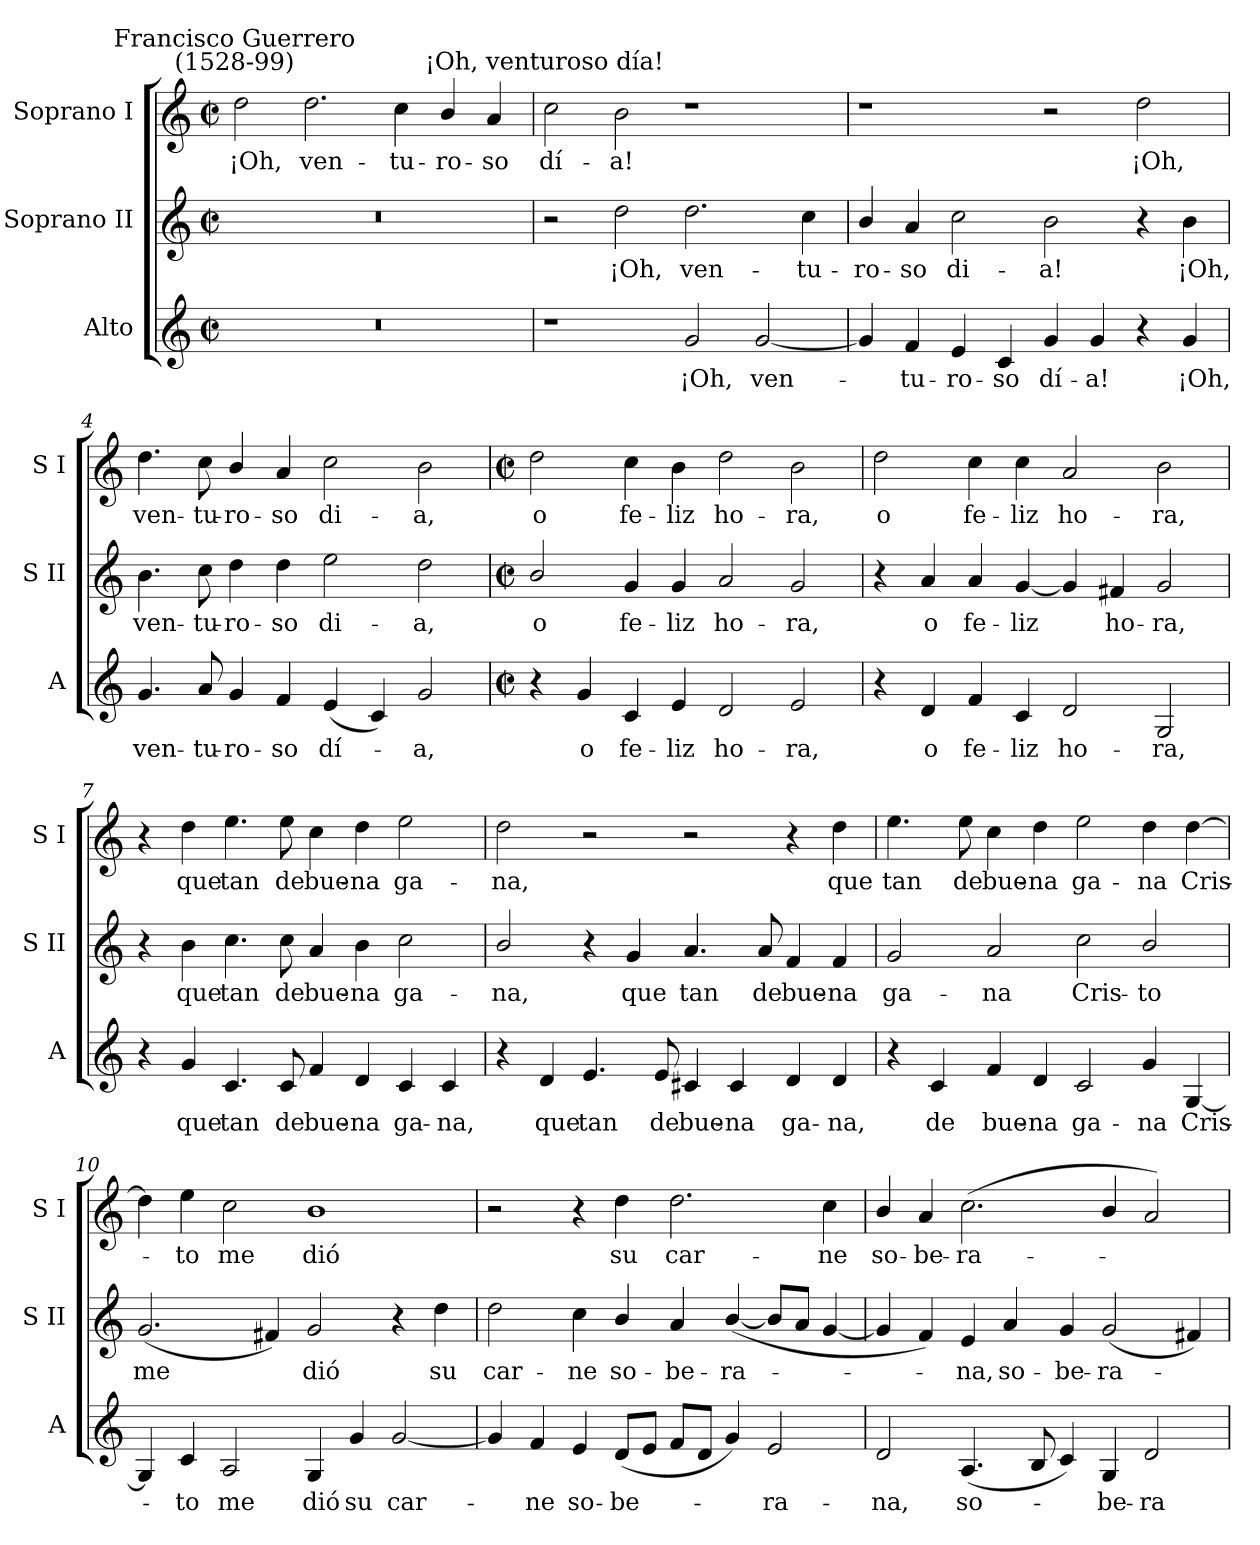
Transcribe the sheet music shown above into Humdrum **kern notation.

**kern	**text	**kern	**text	**kern	**text
*part3	*part3	*part2	*part2	*part1	*part1
*staff3	*staff3	*staff2	*staff2	*staff1	*staff1
*I"Alto	*	*I"Soprano II	*	*I"Soprano I	*
*I'A	*	*I'S II	*	*I'S I	*
*clefG2	*	*clefG2	*	*clefG2	*
*k[]	*	*k[]	*	*k[]	*
*C:	*	*C:	*	*C:	*
*M4/2	*	*M4/2	*	*M4/2	*
*met(c|)	*	*met(c|)	*	*met(c|)	*
=1	=1	=1	=1	=1	=1
!	!	!	!	!LO:TX:a:cj:t=Francisco Guerrero\n(1528-99)	!
!	!	!	!	!	!LO:LY:b
0r	.	0r	.	2dd	¡Oh,
!	!	!	!	!	!LO:LY:b
.	.	.	.	2.dd	ven-
!	!	!	!	!	!LO:LY:b
.	.	.	.	4cc	-tu-
!	!	!	!	!	!LO:LY:b
.	.	.	.	4b/	-ro-
!	!	!	!	!	!LO:LY:b
.	.	.	.	4a	-so
=2	=2	=2	=2	=2	=2
!	!	!	!	!LO:TX:a:cj:t=¡Oh, venturoso día!	!
!	!	!	!	!	!LO:LY:b
1r	.	2r	.	2cc	dí-
!	!	!	!LO:LY:b	!	!LO:LY:b
.	.	2dd	¡Oh,	2b	-a!
!	!LO:LY:b	!	!LO:LY:b	!	!
2g	¡Oh,	2.dd	ven-	1r	.
!	!LO:LY:b	!	!	!	!
[2g	ven-	.	.	.	.
!	!	!	!LO:LY:b	!	!
.	.	4cc	-tu-	.	.
=3	=3	=3	=3	=3	=3
!	!	!	!LO:LY:b	!	!
4g]	.	4b/	-ro-	1r	.
!	!LO:LY:b	!	!LO:LY:b	!	!
4f	tu-	4a	-so	.	.
!	!LO:LY:b	!	!LO:LY:b	!	!
4e	-ro-	2cc	di-	.	.
!	!LO:LY:b	!	!	!	!
4c	-so	.	.	.	.
!	!LO:LY:b	!	!LO:LY:b	!	!
4g	dí-	2b	-a!	2r	.
!	!LO:LY:b	!	!	!	!
4g	-a!	.	.	.	.
!	!	!	!	!	!LO:LY:b
4r	.	4r	.	2dd	¡Oh,
!	!LO:LY:b	!	!LO:LY:b	!	!
4g	¡Oh,	4b	¡Oh,	.	.
=4	=4	=4	=4	=4	=4
!	!LO:LY:b	!	!LO:LY:b	!	!LO:LY:b
4.g	ven-	4.b	ven-	4.dd	ven-
!	!LO:LY:b	!	!LO:LY:b	!	!LO:LY:b
8a	-tu-	8cc	-tu-	8cc	-tu-
!	!LO:LY:b	!	!LO:LY:b	!	!LO:LY:b
4g	-ro-	4dd	-ro-	4b/	-ro-
!	!LO:LY:b	!	!LO:LY:b	!	!LO:LY:b
4f	-so	4dd	-so	4a	-so
!	!LO:LY:b	!	!LO:LY:b	!	!LO:LY:b
(<4e	dí-	2ee	di-	2cc	di-
4c)	.	.	.	.	.
!	!LO:LY:b	!	!LO:LY:b	!	!LO:LY:b
2g	a,	2dd	-a,	2b	-a,
!!LO:LB:g=z
=5	=5	=5	=5	=5	=5
*M4/2	*	*M4/2	*	*M4/2	*
*met(c|)	*	*met(c|)	*	*met(c|)	*
!	!	!	!LO:LY:b	!	!LO:LY:b
4r	.	2b/	o	2dd	o
!	!LO:LY:b	!	!	!	!
4g	o	.	.	.	.
!	!LO:LY:b	!	!LO:LY:b	!	!LO:LY:b
4c	fe-	4g	fe-	4cc	fe-
!	!LO:LY:b	!	!LO:LY:b	!	!LO:LY:b
4e	-liz	4g	-liz	4b	-liz
!	!LO:LY:b	!	!LO:LY:b	!	!LO:LY:b
2d	ho-	2a	ho-	2dd	ho-
!	!LO:LY:b	!	!LO:LY:b	!	!LO:LY:b
2e	-ra,	2g	-ra,	2b	-ra,
=6	=6	=6	=6	=6	=6
!	!	!	!	!	!LO:LY:b
4r	.	4r	.	2dd	o
!	!LO:LY:b	!	!LO:LY:b	!	!
4d	o	4a	o	.	.
!	!LO:LY:b	!	!LO:LY:b	!	!LO:LY:b
4f	fe-	4a	fe-	4cc	fe-
!	!LO:LY:b	!	!LO:LY:b	!	!LO:LY:b
4c	-liz	[4g	-liz	4cc	-liz
!	!LO:LY:b	!	!	!	!LO:LY:b
2d	ho-	4g]	.	2a	ho-
!	!	!	!LO:LY:b	!	!
.	.	4f#X	ho-	.	.
!	!LO:LY:b	!	!LO:LY:b	!	!LO:LY:b
2G	-ra,	2g	-ra,	2b	-ra,
=7	=7	=7	=7	=7	=7
4r	.	4r	.	4r	.
!	!LO:LY:b	!	!LO:LY:b	!	!LO:LY:b
4g	que	4b	que	4dd	que
!	!LO:LY:b	!	!LO:LY:b	!	!LO:LY:b
4.c	tan	4.cc	tan	4.ee	tan
!	!LO:LY:b	!	!LO:LY:b	!	!LO:LY:b
8c	de	8cc	de	8ee	de
!	!LO:LY:b	!	!LO:LY:b	!	!LO:LY:b
4f	bue-	4a	bue-	4cc	bue-
!	!LO:LY:b	!	!LO:LY:b	!	!LO:LY:b
4d	-na	4b	-na	4dd	-na
!	!LO:LY:b	!	!LO:LY:b	!	!LO:LY:b
4c	ga-	2cc	ga-	2ee	ga-
!	!LO:LY:b	!	!	!	!
4c	-na,	.	.	.	.
=8	=8	=8	=8	=8	=8
!	!	!	!LO:LY:b	!	!LO:LY:b
4r	.	2b/	-na,	2dd	-na,
!	!LO:LY:b	!	!	!	!
4d	que	.	.	.	.
!	!LO:LY:b	!	!	!	!
4.e	tan	4r	.	2r	.
!	!	!	!LO:LY:b	!	!
.	.	4g	que	.	.
!	!LO:LY:b	!	!	!	!
8e	de	.	.	.	.
!	!LO:LY:b	!	!LO:LY:b	!	!
4c#X	bue-	4.a	tan	2r	.
!	!LO:LY:b	!	!	!	!
4c#	-na	.	.	.	.
!	!	!	!LO:LY:b	!	!
.	.	8a	de	.	.
!	!LO:LY:b	!	!LO:LY:b	!	!
4d	ga-	4f	bue-	4r	.
!	!LO:LY:b	!	!LO:LY:b	!	!LO:LY:b
4d	-na,	4f	-na	4dd	que
!!LO:LB:g=z
=9	=9	=9	=9	=9	=9
!	!	!	!LO:LY:b	!	!LO:LY:b
4r	.	2g	ga-	4.ee	tan
!	!LO:LY:b	!	!	!	!
4c	de	.	.	.	.
!	!	!	!	!	!LO:LY:b
.	.	.	.	8ee	de
!	!LO:LY:b	!	!LO:LY:b	!	!LO:LY:b
4f	bue-	2a	-na	4cc	bue-
!	!LO:LY:b	!	!	!	!LO:LY:b
4d	-na	.	.	4dd	-na
!	!LO:LY:b	!	!LO:LY:b	!	!LO:LY:b
2c	ga-	2cc	Cris-	2ee	ga-
!	!LO:LY:b	!	!LO:LY:b	!	!LO:LY:b
4g	-na	2b/	-to	4dd	-na
!	!LO:LY:b	!	!	!	!LO:LY:b
[4G	Cris-	.	.	[4dd	Cris-
=10	=10	=10	=10	=10	=10
!	!	!	!LO:LY:b	!	!
4G]	.	(<2.g	me	4dd]	.
!	!LO:LY:b	!	!	!	!LO:LY:b
4c	to	.	.	4ee	to
!	!LO:LY:b	!	!	!	!LO:LY:b
2A	me	.	.	2cc	me
.	.	4f#X)	.	.	.
!	!LO:LY:b	!	!LO:LY:b	!	!LO:LY:b
4G	dió	2g	dió	1b	dió
!	!LO:LY:b	!	!	!	!
4g	su	.	.	.	.
!	!LO:LY:b	!	!	!	!
[2g	car-	4r	.	.	.
!	!	!	!LO:LY:b	!	!
.	.	4dd	su	.	.
=11	=11	=11	=11	=11	=11
!	!	!	!LO:LY:b	!	!
4g]	.	2dd	car-	2r	.
!	!LO:LY:b	!	!	!	!
4f	ne	.	.	.	.
!	!LO:LY:b	!	!LO:LY:b	!	!
4e	so-	4cc	-ne	4r	.
!	!LO:LY:b	!	!LO:LY:b	!	!LO:LY:b
(<8dL	-be-	4b/	so-	4dd	su
8eJ	.	.	.	.	.
!	!	!	!LO:LY:b	!	!LO:LY:b
8fL	.	4a	-be-	2.dd	car-
8dJ	.	.	.	.	.
!	!	!	!LO:LY:b	!	!
4g)	.	(<[4b/	-ra-	.	.
!	!LO:LY:b	!	!	!	!
2e	ra-	8bL]	.	.	.
.	.	8aJ	.	.	.
!	!	!	!	!	!LO:LY:b
.	.	[4g	.	4cc	-ne
=12	=12	=12	=12	=12	=12
!	!LO:LY:b	!	!	!	!LO:LY:b
2d	-na,	4g]	.	4b/	so-
!	!	!	!	!	!LO:LY:b
.	.	4f)	.	4a	-be-
!	!LO:LY:b	!	!LO:LY:b	!	!LO:LY:b
(<4.A	so-	4e	na,	(<2.cc	-ra-
!	!	!	!LO:LY:b	!	!
.	.	4a	so-	.	.
8B	.	.	.	.	.
!	!	!	!LO:LY:b	!	!
4c)	.	4g	-be-	.	.
!	!LO:LY:b	!	!LO:LY:b	!	!
4G	be-	(<2g	-ra-	4b/	.
!	!LO:LY:b	!	!	!	!
2d	-ra-	.	.	2a)	.
.	.	4f#X)	.	.	.
=	=	=	=	=	=
*-	*-	*-	*-	*-	*-
